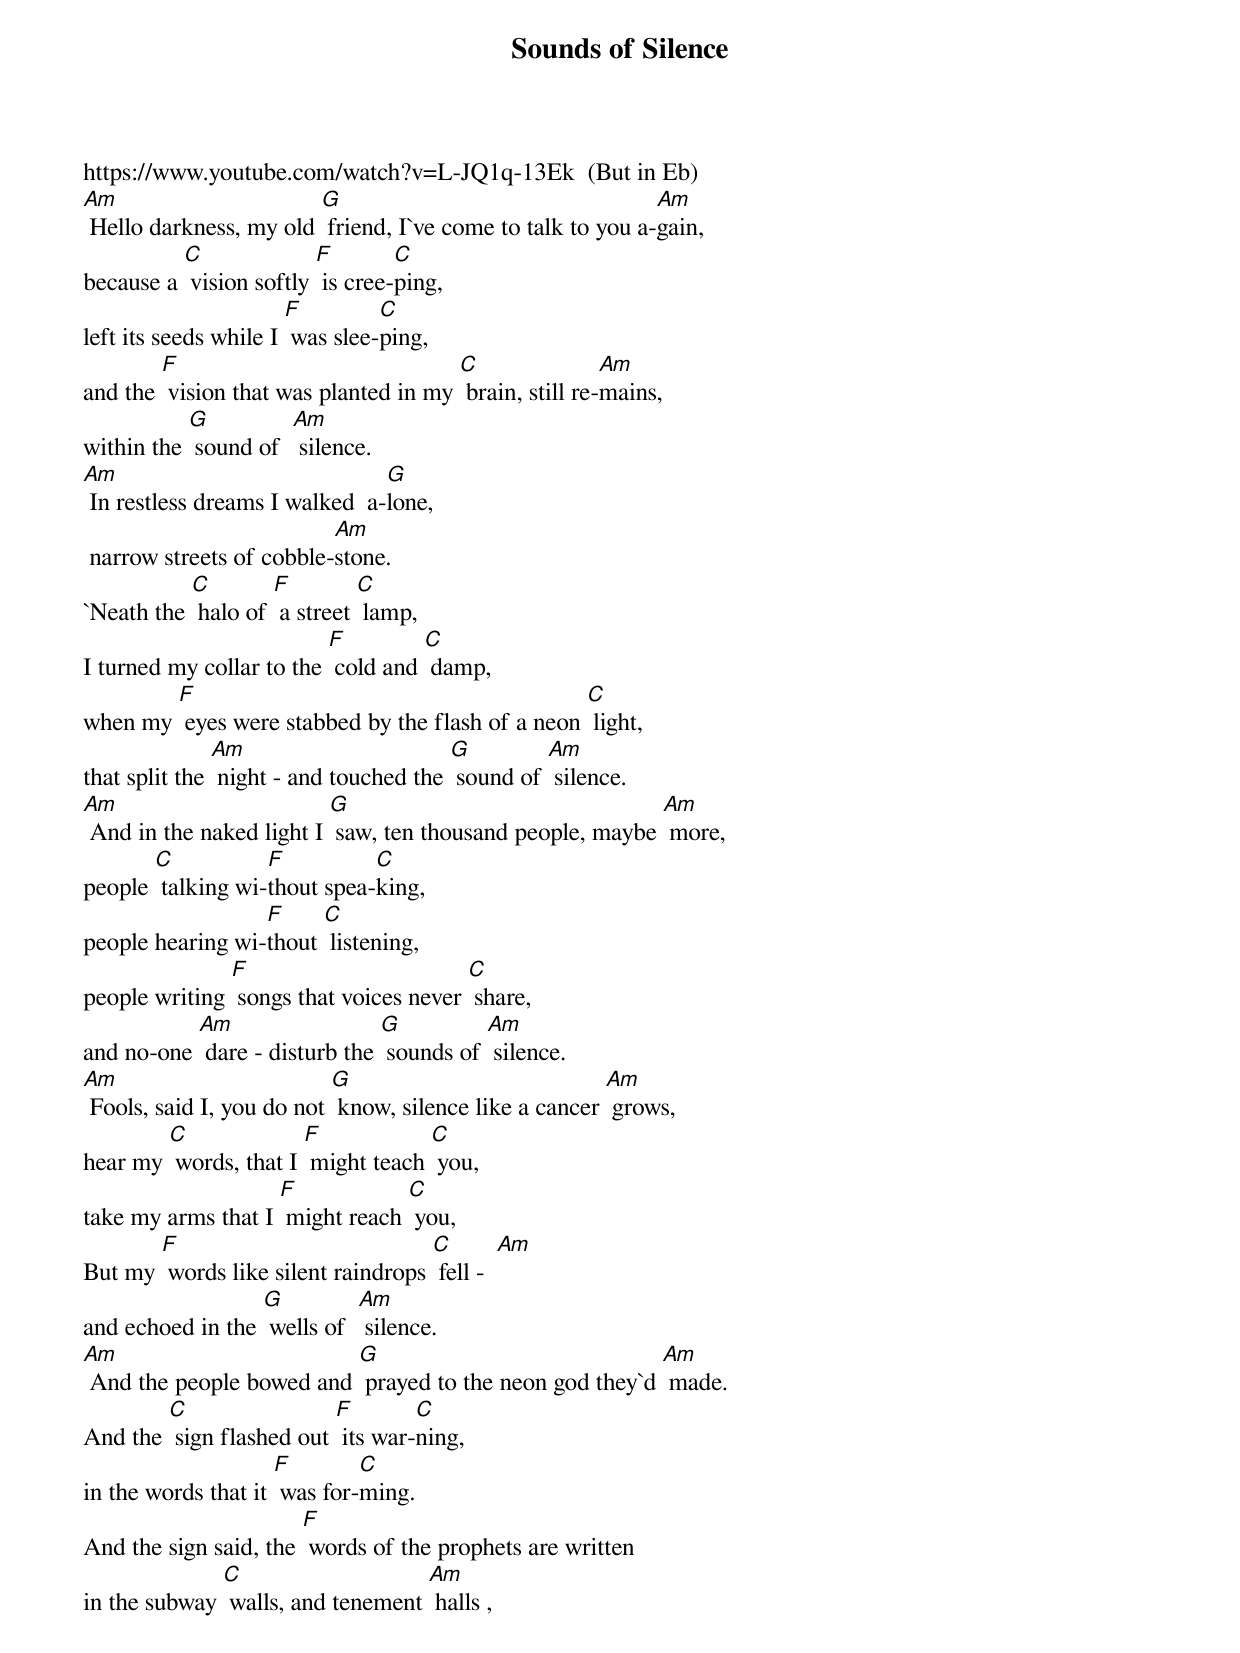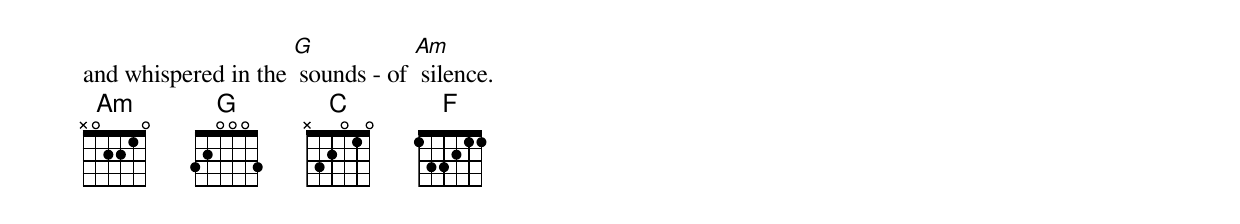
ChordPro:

{t: Sounds of Silence }
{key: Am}
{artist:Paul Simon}
https://www.youtube.com/watch?v=L-JQ1q-13Ek  (But in Eb)
{c: }
[Am] Hello darkness, my old [G] friend, I`ve come to talk to you a-[Am]gain,
because a [C] vision softly [F] is cree-[C]ping,
left its seeds while I [F] was slee-[C]ping,
and the [F] vision that was planted in my [C] brain, still re-[Am]mains,
within the [G] sound of  [Am] silence.
{c: }
[Am] In restless dreams I walked  a-[G]lone,
 narrow streets of cobble-[Am]stone.
`Neath the [C] halo of [F] a street [C] lamp,
I turned my collar to the [F] cold and [C] damp,
when my [F] eyes were stabbed by the flash of a neon [C] light,
that split the [Am] night - and touched the [G] sound of [Am] silence.
{c: }
[Am] And in the naked light I [G] saw, ten thousand people, maybe [Am] more,
people [C] talking wi-[F]thout spea-[C]king,
people hearing wi-[F]thout [C] listening,
people writing [F] songs that voices never [C] share,
and no-one [Am] dare - disturb the [G] sounds of [Am] silence.
{c: }
[Am] Fools, said I, you do not [G] know, silence like a cancer [Am] grows,
hear my [C] words, that I [F] might teach [C] you,
take my arms that I [F] might reach [C] you,
But my [F] words like silent raindrops [C] fell -  [Am]
and echoed in the [G] wells of  [Am] silence.
{c: }
[Am] And the people bowed and [G] prayed to the neon god they`d [Am] made.
And the [C] sign flashed out [F] its war-[C]ning,
in the words that it [F] was for-[C]ming.
And the sign said, the [F] words of the prophets are written
in the subway [C] walls, and tenement [Am] halls ,
and whispered in the [G] sounds - of [Am] silence.
